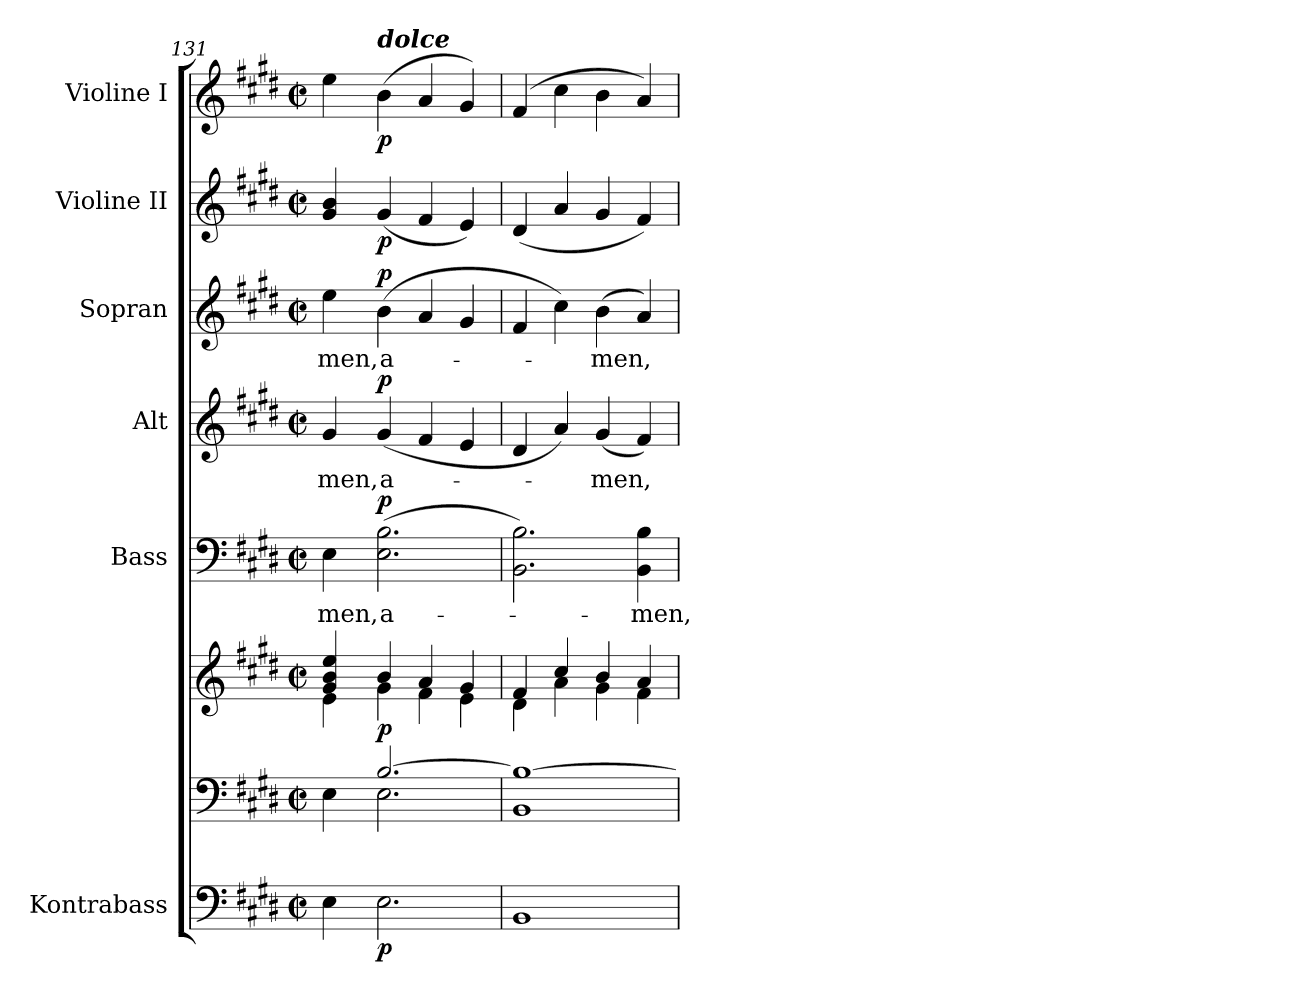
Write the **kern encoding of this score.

**kern	**dynam	**kern	**kern	**dynam	**kern	**text	**dynam	**kern	**text	**dynam	**kern	**text	**dynam	**kern	**dynam	**kern	**dynam
*part7	*part7	*part6	*part6	*part6	*part5	*part5	*part5	*part4	*part4	*part4	*part3	*part3	*part3	*part2	*part2	*part1	*part1
*staff8	*staff8	*staff7	*staff6	*staff6/7	*staff5	*staff5	*staff5	*staff4	*staff4	*staff4	*staff3	*staff3	*staff3	*staff2	*staff2	*staff1	*staff1
*I"Kontrabass	*	*	*	*	*I"Bass	*	*	*I"Alt	*	*	*I"Sopran	*	*	*I"Violine II	*	*I"Violine I	*
*I'Kb.	*	*	*	*	*I'B.	*	*	*I'A.	*	*	*I'S.	*	*	*I'Vl. II	*	*I'Vl. I	*
*clefF4	*	*clefF4	*clefG2	*	*clefF4	*	*	*clefG2	*	*	*clefG2	*	*	*clefG2	*	*clefG2	*
*ITrd7c12	*	*	*	*	*	*	*	*	*	*	*	*	*	*	*	*	*
*k[f#c#g#d#]	*	*k[f#c#g#d#]	*k[f#c#g#d#]	*	*k[f#c#g#d#]	*	*	*k[f#c#g#d#]	*	*	*k[f#c#g#d#]	*	*	*k[f#c#g#d#]	*	*k[f#c#g#d#]	*
*E:	*	*E:	*E:	*	*E:	*	*	*E:	*	*	*E:	*	*	*E:	*	*E:	*
*M2/2	*	*M2/2	*M2/2	*	*M2/2	*	*	*M2/2	*	*	*M2/2	*	*	*M2/2	*	*M2/2	*
*met(c|)	*	*met(c|)	*met(c|)	*	*met(c|)	*	*	*met(c|)	*	*	*met(c|)	*	*	*met(c|)	*	*met(c|)	*
=131	=131	=131	=131	=131	=131	=131	=131	=131	=131	=131	=131	=131	=131	=131	=131	=131	=131
*	*	*^	*^	*	*	*	*	*	*	*	*	*	*	*	*	*	*
!	!	!	!	!	!	!	!	!LO:LY:b	!	!	!LO:LY:b	!	!	!LO:LY:b	!	!	!	!	!
4EE\	.	4ryy	4E\	4g#/ 4b/ 4ee/	4e\	.	4E\	-men,	.	4g#/	-men,	.	4ee\	-men,	.	4g#/ 4b/	.	4ee\	.
!	!	!	!	!	!	!	!	!	!	!	!	!	!	!	!	!	!	!LO:TX:a:Bi:t=dolce	!
!	!LO:DY:b	!	!	!	!	!LO:DY:b	!	!LO:LY:b	!LO:DY:a	!	!LO:LY:b	!LO:DY:a	!	!LO:LY:b	!LO:DY:a	!	!LO:DY:b	!	!LO:DY:b
2.EE\	p	[>2.B/	2.E\	4b/	4g#\	p	(>2.E\ 2.B\	a-	p	(<4g#/	a-	p	(>4b\	a-	p	(<4g#/	p	(>4b\	p
.	.	.	.	4a/	4f#\	.	.	.	.	4f#/	.	.	4a/	.	.	4f#/	.	4a/	.
.	.	.	.	4g#/	4e\	.	.	.	.	4e/	.	.	4g#/	.	.	4e/)	.	4g#/)	.
!!LO:PB:g=z
=132	=132	=132	=132	=132	=132	=132	=132	=132	=132	=132	=132	=132	=132	=132	=132	=132	=132	=132	=132
1BBB	.	1B_	1BB	4f#/	4d#\	.	2.BB\ 2.B\)	.	.	4d#/	.	.	4f#/	.	.	(<4d#/	.	(4f#/	.
.	.	.	.	4cc#/	4a\	.	.	.	.	4a/)	.	.	4cc#\)	.	.	4a/	.	4cc#\	.
!	!	!	!	!	!	!	!	!	!	!	!LO:LY:b	!	!	!LO:LY:b	!	!	!	!	!
.	.	.	.	4b/	4g#\	.	.	.	.	(<4g#/	-men,	.	(>4b\	-men,	.	4g#/	.	4b\	.
!	!	!	!	!	!	!	!	!LO:LY:b	!	!	!	!	!	!	!	!	!	!	!
.	.	.	.	4a/	4f#\	.	4BB\ 4B\	-men,	.	4f#/)	.	.	4a/)	.	.	4f#/)	.	4a/)	.
*	*	*v	*v	*	*	*	*	*	*	*	*	*	*	*	*	*	*	*	*
*	*	*	*v	*v	*	*	*	*	*	*	*	*	*	*	*	*	*	*
=	=	=	=	=	=	=	=	=	=	=	=	=	=	=	=	=	=
*-	*-	*-	*-	*-	*-	*-	*-	*-	*-	*-	*-	*-	*-	*-	*-	*-	*-
